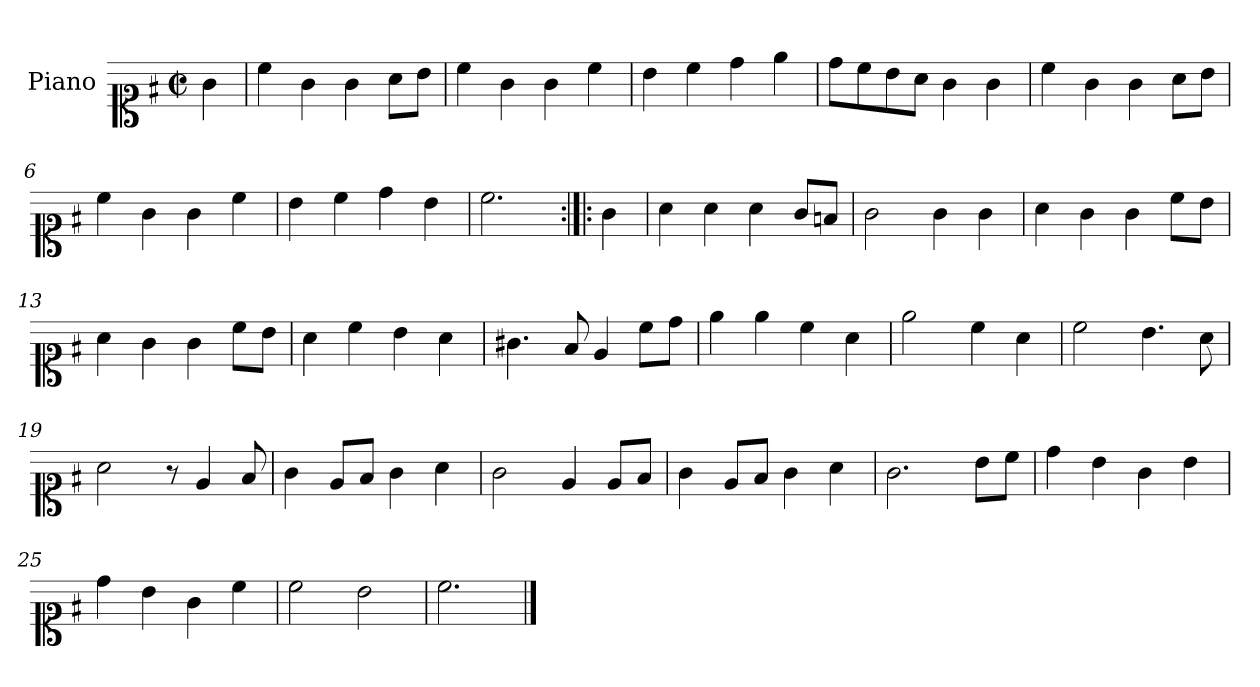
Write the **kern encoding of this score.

**kern
*part1
*staff1
*I"Piano
*I'Pno.
*clefC1
*k[f#]
*M2/2
*met(c|)
=
4g\
=1
4cc\
4g\
4g\
8a\L
8b\J
=2
4cc\
4g\
4g\
4cc\
=3
4b\
4cc\
4dd\
4ee\
=4
8dd\L
8cc\
8b\
8a\J
4g\
4g\
=5
4cc\
4g\
4g\
8a\L
8b\J
=6
4cc\
4g\
4g\
4cc\
=7
4b\
4cc\
4dd\
4b\
=8
2.cc\
=9:|!|:
4g\
=10
4a\
4a\
4a\
8g/L
8fn/J
=11
2g\
4g\
4g\
=12
4a\
4g\
4g\
8cc\L
8b\J
=13
4a\
4g\
4g\
8cc\L
8b\J
=14
4a\
4cc\
4b\
4a\
=15
4.g#X\
8f#/
4e/
8cc\L
8dd\J
=16
4ee\
4ee\
4cc\
4a\
=17
2ee\
4cc\
4a\
=18
2cc\
4.b\
8a\
=19
2a\
8r
4e/
8f#/
=20
4g\
8e/L
8f#/J
4g\
4a\
=21
2g\
4e/
8e/L
8f#/J
=22
4g\
8e/L
8f#/J
4g\
4a\
=23
2.g\
8b\L
8cc\J
=24
4dd\
4b\
4g\
4b\
=25
4dd\
4b\
4g\
4cc\
=26
2cc\
2b\
=27
2.cc\
==
*-
